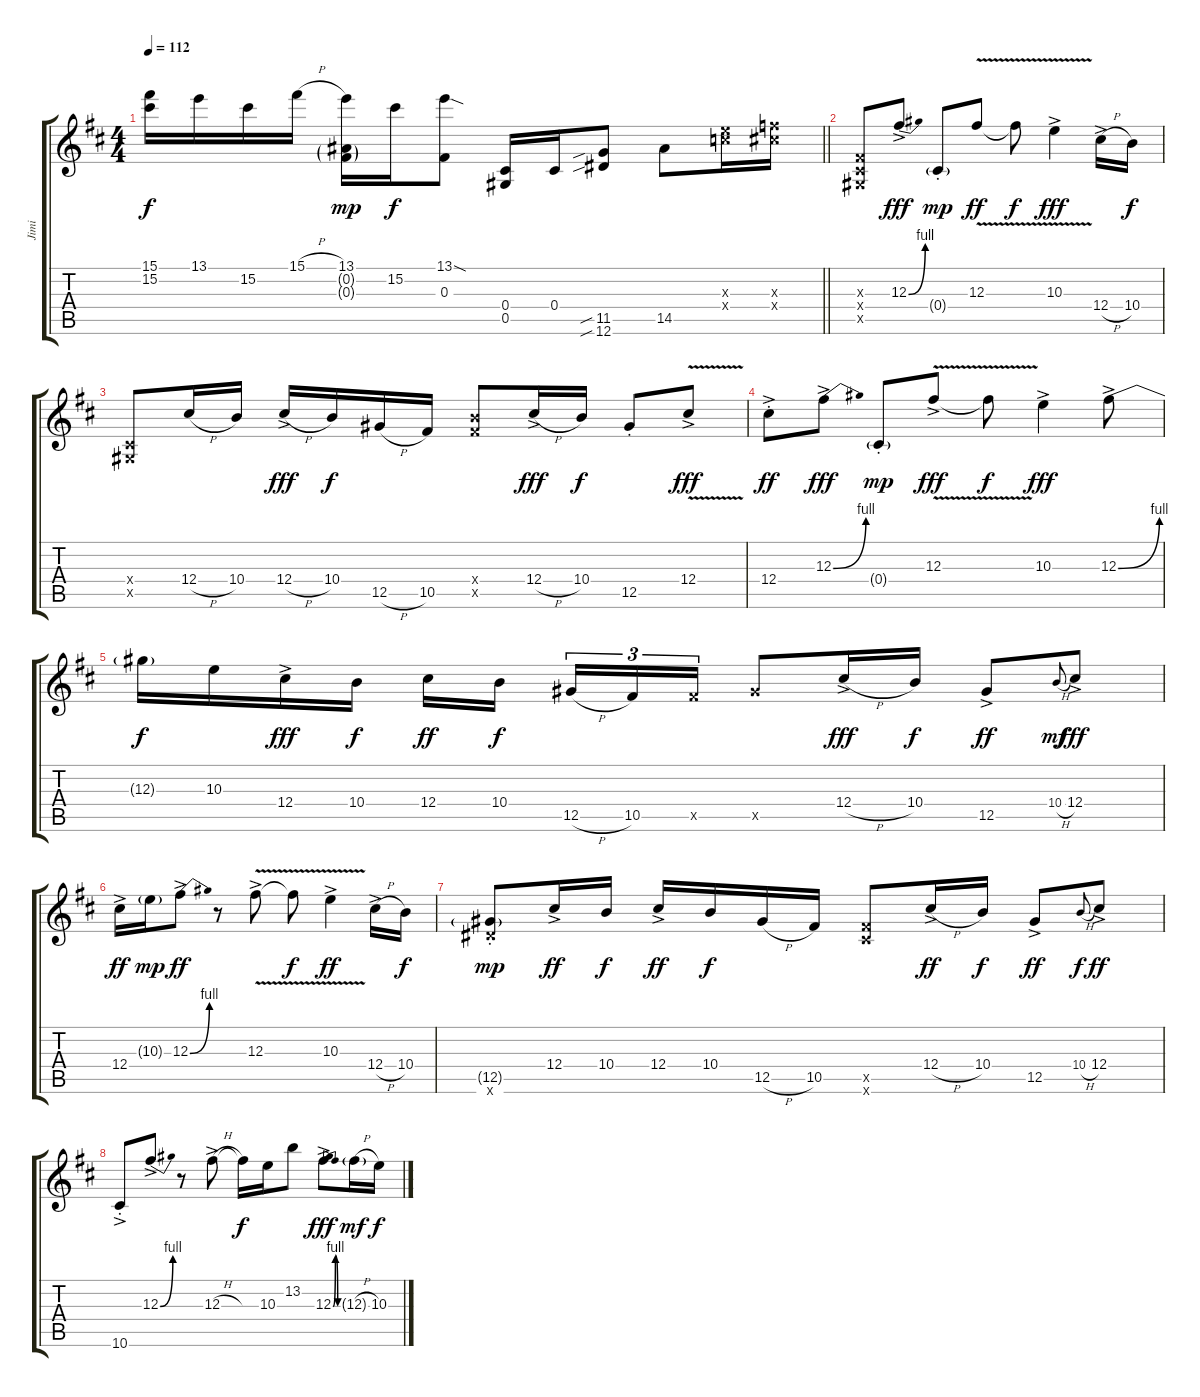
\track ("Jimi" "Jimi") {instrument distortionguitar}
\staff {score tabs}
\tuning (Eb4 Bb3 Gb3 Db3 Ab2 Eb2) {hide}
\ts (4 4)
\tempo 112
\clef g2
\barLineRight lightlight
\ks d
(15.1 15.2).16{dy f} 13.1.16 15.2.16 15.1{h}.16 (13.1 0.2{g} 0.3{g}).16{dy mp} 15.2.16{dy f} (13.1{sod} 0.3).8 (0.4 0.5).16 0.4.16 (11.5{sib} 12.6{sib}).8 14.5.8 (10.3{x} 11.4{x}).16 (11.3{x} 12.4{x}).16 |
(0.3{x} 0.4{x} 0.5{x}).8{volume 16} 12.3{be (bend 0 0 60 4) ac}.8{dy fff} 0.4{g st}.8{dy mp} 12.3{v}.8{dy ff} 12.3{t}.8{dy f} 10.3{v ac}.4{dy fff} 12.4{h ac}.16 10.4.16{dy f} |
(0.4{x} 0.5{x}).8 12.4{h}.16 10.4.16 12.4{h ac}.16{dy fff} 10.4.16{dy f} 12.5{h}.16 10.5.16 (10.4{x} 10.5{x}).8 12.4{h ac}.16{dy fff} 10.4.16{dy f} 12.5{st}.8 12.4{v ac}.8{dy fff} |
12.4{ac st}.8{dy ff} 12.3{be (bend 0 0 60 4) ac}.8{dy fff} 0.4{g st}.8{dy mp} 12.3{v ac}.8{dy fff} 12.3{t}.8{dy f} 10.3{ac}.4{dy fff} 12.3{be (bend 0 0 60 4) ac}.8 |
12.3{t}.16{dy f} 10.3.16 12.4{ac}.16{dy fff} 10.4.16{dy f} 12.4.16{dy ff} 10.4.16{dy f beam splitsecondary} 12.5{h}.16{tu (3 2)} 10.5.16{tu (3 2)} 10.5{x}.16{tu (3 2)} 12.5{x}.8 12.4{h ac}.16{dy fff} 10.4.16{dy f} 12.5{ac}.8{dy ff} 10.4{h}.8{gr onbeat dy mf} 12.4{ac}.8{dy fff} |
12.4{ac}.16{dy ff} 10.3{g}.16{dy mp} 12.3{be (bend 0 0 60 4) ac}.8{dy ff} r.8 12.3{v ac}.8 12.3{t}.8{dy f} 10.3{v ac}.4{dy ff} 12.4{h ac}.16 10.4.16{dy f} |
(12.5{g st} 12.6{x}).8{dy mp} 12.4{ac}.16{dy ff} 10.4.16{dy f} 12.4{ac}.16{dy ff} 10.4.16{dy f} 12.5{h}.16 10.5.16 (10.5{x} 10.6{x}).8 12.4{h ac}.16{dy ff} 10.4.16{dy f} 12.5{ac}.8{dy ff} 10.4{h}.8{gr onbeat dy f} 12.4{ac}.8{dy ff} |
10.6{ac st}.8 12.3{be (bend 0 0 60 4) ac}.8 r.8 12.3{h ac}.8 12.3{t}.16{dy f} 10.3.16 13.2.8 12.3{be (bendrelease 0 0 15 4 30 4 60 0) ac}.8{dy fff} 12.3{h g}.16{dy mf} 10.3.16{dy f}
